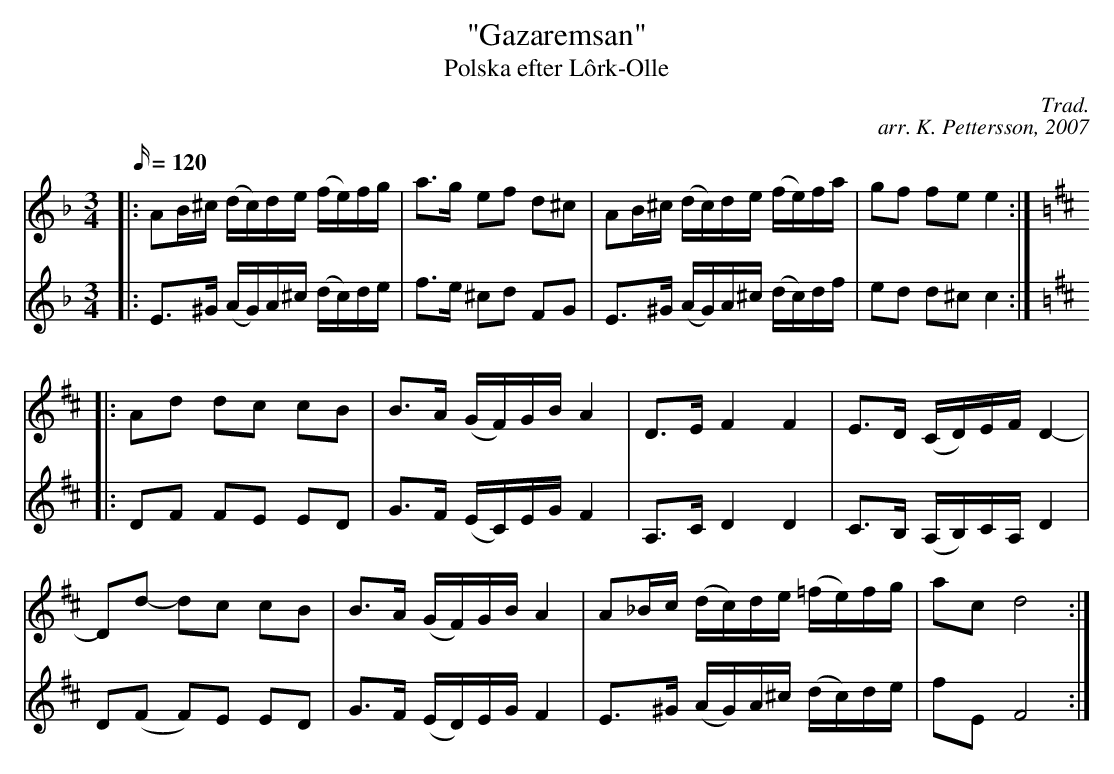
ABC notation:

X:1
T: "Gazaremsan"
T: Polska efter Lôrk-Olle
C: Trad.
C: arr. K. Pettersson, 2007
M: 3/4
L: 1/16
Q: 120
K: Dm
V: 1
|: A2B^c (dc)de (fe)fg | a3g e2f2 d2^c2 | A2B^c (dc)de (fe)fa | g2f2 f2e2 e4 :|
K: D
|: A2d2 d2c2 c2B2 | B3A (GF)GB A4 | D3E F4 F4 | E3D (CD)EF D4- |
D2d2- d2c2 c2B2 | B3A (GF)GB A4 | A2_Bc (dc)de (=fe)fg | a2c2 d8 :|
V: 2
|: E3^G (AG)A^c (dc)de | f3e ^c2d2 F2G2 | E3^G (AG)A^c (dc)df | e2d2 d2^c2 c4 :|
K: D
|: D2F2 F2E2 E2D2 | G3F (EC)EG F4 | A,3CD4D4 | C3B, (A,B,)CA,D4 | D2(F2 F2)E2 E2D2 | G3F (ED)EGF4 | E3^G (AG)A^c (dc)de | f2E2 F8 :|
